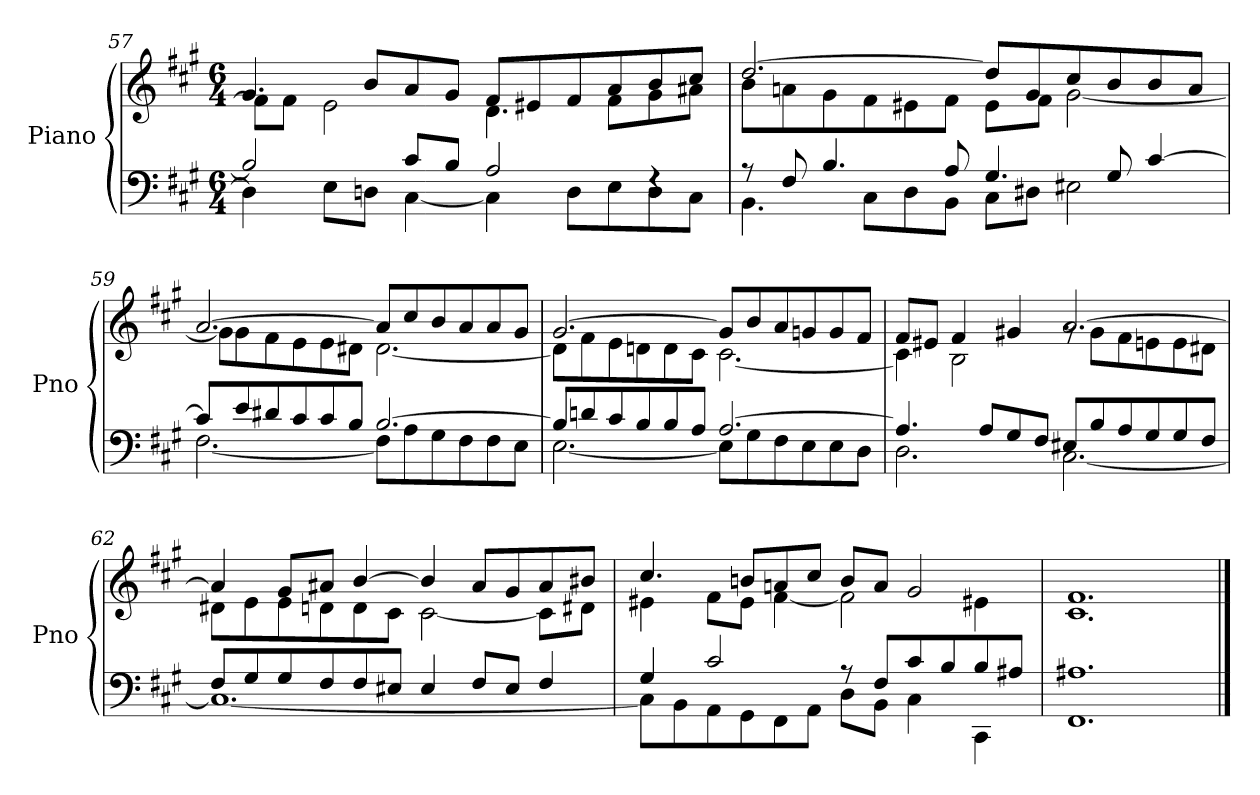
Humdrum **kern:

**kern	**kern
*part1	*part1
*staff2	*staff1
*I"Piano	*
*I'Pno	*
*clefF4	*clefG2
*k[f#c#g#]	*k[f#c#g#]
*M6/4	*M6/4
=57	=57
*^	*^
2B/]	4D#\]	4.g#/	8f#\L]
.	.	.	8f#\J
.	8E\L	.	2e\
.	8Dn\J	8b/L	.
8c#/L	[4C#\	8a/	.
8B/J	.	8g#/J	.
2A/	4C#\]	8f#/L	4.d\
.	.	8e#X/	.
.	8D\L	8f#/	.
.	8E\	8a/	8f#\L
4rF	8D\	8b/	8g#\
.	8C#\J	8cc#/J	8a#X\J
!!LO:LB:g=z	!!
=58	=58	=58	=58
8r	4.BB\	[2.dd/	8b\L
8F#/	.	.	8an\
4.B/	.	.	8g#\
.	8C#\L	.	8f#\
.	8D\	.	8e#X\
8A/	8BB\J	.	8f#\J
4.G#/	8C#\L	8dd/L]	8e#\L
.	8D#X\J	8g#/	8f#\J
.	2E#X\	8cc#/	[2g#\
8G#/	.	8b/	.
[4c#/	.	8b/	.
.	.	8a/J	.
=59	=59	=59	=59
8c#/L]	[2.F#\	[2.a/	8g#\L]
8e/	.	.	8g#\
8d#X/	.	.	8f#\
8c#/	.	.	8e\
8c#/	.	.	8e\
8B/J	.	.	8d#X\J
[2.B/	8F#\L]	8a/L]	[2.d#\
.	8A\	8cc#/	.
.	8G#\	8b/	.
.	8F#\	8a/	.
.	8F#\	8a/	.
.	8E\J	8g#/J	.
!!LO:LB:g=z	!!
=60	=60	=60	=60
8B/L]	[2.E\	[2.g#/	8d#\L]
8dn/	.	.	8f#\
8c#/	.	.	8e\
8B/	.	.	8dn\
8B/	.	.	8d\
8A/J	.	.	8c#\J
[2.A/	8E\L]	8g#/L]	[2.c#\
.	8G#\	8b/	.
.	8F#\	8a/	.
.	8E\	8gn/	.
.	8E\	8g/	.
.	8D\J	8f#/J	.
=61	=61	=61	=61
4.A/]	2.D\	8f#/L	4c#\]
.	.	8e#X/J	.
.	.	4f#/	2B\
8A/L	.	.	.
8G#/	.	4g#X/	.
8F#/J	.	.	.
8E#X/L	[2.C#\	[2.a/	8rg
8B/	.	.	8g#\L
8A/	.	.	8f#\
8G#/	.	.	8en\
8G#/	.	.	8e\
8F#/J	.	.	8d#X\J
!!LO:LB:g=z	!!
=62	=62	=62	=62
8F#/L	1.C#_	4a/]	8d#X\L
8G#/	.	.	8e\
8G#/	.	8g#/L	8e\
8F#/	.	8a#X/J	8dn\
8F#/	.	[4b/	8d\
8E#X/J	.	.	8c#\J
4E#/	.	4b/]	[2c#\
8F#/L	.	8a#/L	.
8E#/J	.	8g#/	.
4F#/	.	8a#/	8c#\L]
.	.	8b#X/J	8d#X\J
=63	=63	=63	=63
4G#/	8C#\L]	4.cc#/	4e#X\
.	8BB\	.	.
2c#/	8AA\	.	8f#\L
.	8GG#\	8bn/L	8e#\J
.	8FF#\	8an/	[4f#\
.	8AA\J	8cc#/J	.
8rA	8D\L	8b/L	2f#\]
8F#/L	8BB\J	8a/J	.
8c#/	4C#\	2g#/	.
8B/	.	.	.
8B/	4CC#\	.	4e#X\
8A#X/J	.	.	.
=64	=64	=64	=64
1.A#X	1.FF#	1.f#	1.c#
*v	*v	*	*
*	*v	*v
==	==
*-	*-
